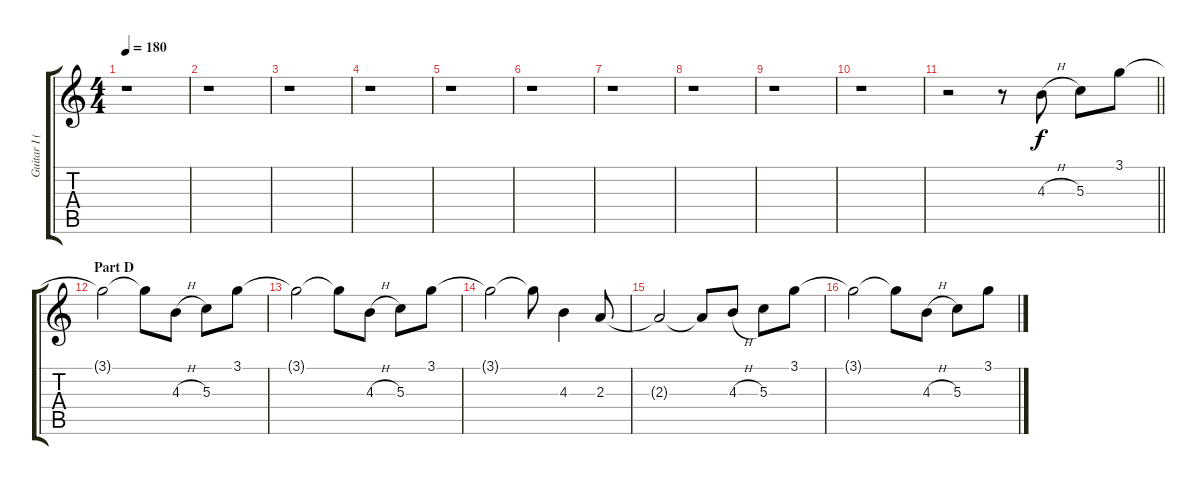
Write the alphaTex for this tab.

\track ("Guitar I (Daita)" "Guitar I (") {instrument distortionguitar}
\staff {score tabs}
\tuning (E4 B3 G3 D3 A2 E2) {hide}
\ts (4 4)
\tempo 180
\clef g2
\ks c
r.1{dy f} |
r.1 |
r.1 |
r.1 |
r.1 |
r.1 |
r.1 |
r.1 |
r.1 |
r.1 |
\barLineRight lightlight
r.2 r.8 4.3{h}.8 5.3.8 3.1.8 |
\section ("" "Part D")
3.1{t}.2 3.1{t}.8 4.3{h}.8 5.3.8 3.1.8 |
3.1{t}.2 3.1{t}.8 4.3{h}.8 5.3.8 3.1.8 |
3.1{t}.2 3.1{t}.8 4.3.4 2.3.8 |
2.3{t}.2 2.3{t}.8 4.3{h}.8 5.3.8 3.1.8 |
3.1{t}.2 3.1{t}.8 4.3{h}.8 5.3.8 3.1.8
